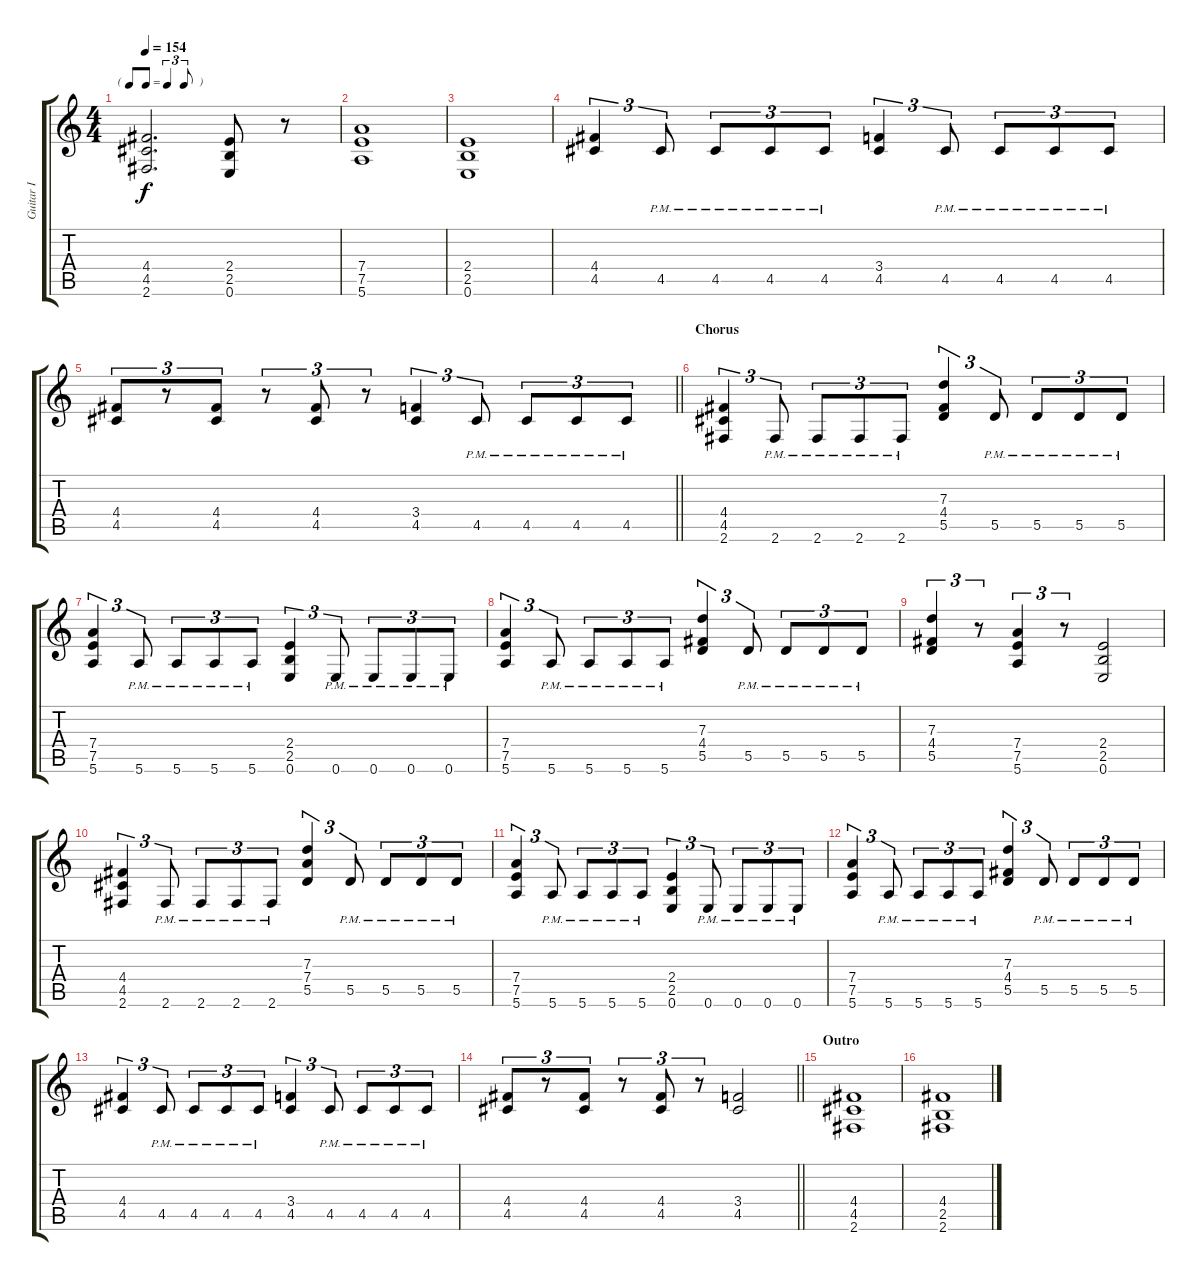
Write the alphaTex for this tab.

\track ("Guitar I" "Guitar I") {instrument overdrivenguitar}
\staff {score tabs}
\tuning (E4 B3 G3 D3 A2 E2) {hide}
\ts (4 4)
\tf triplet8th
\tempo 154
\clef g2
\ks c
(4.4{t} 4.5{t} 2.6{t}).2{d dy f} (2.4 2.5 0.6).8 r.8 |
(7.4 7.5 5.6).1 |
(2.4 2.5 0.6).1 |
(4.4 4.5).4{tu (3 2)} 4.5{pm}.8{tu (3 2)} 4.5{pm}.8{tu (3 2)} 4.5{pm}.8{tu (3 2)} 4.5{pm}.8{tu (3 2)} (3.4 4.5).4{tu (3 2)} 4.5{pm}.8{tu (3 2)} 4.5{pm}.8{tu (3 2)} 4.5{pm}.8{tu (3 2)} 4.5{pm}.8{tu (3 2)} |
\barLineRight lightlight
(4.4 4.5).8{tu (3 2)} r.8{tu (3 2)} (4.4 4.5).8{tu (3 2)} r.8{tu (3 2)} (4.4 4.5).8{tu (3 2)} r.8{tu (3 2)} (3.4 4.5).4{tu (3 2)} 4.5{pm}.8{tu (3 2)} 4.5{pm}.8{tu (3 2)} 4.5{pm}.8{tu (3 2)} 4.5{pm}.8{tu (3 2)} |
\section ("" "Chorus")
(4.4 4.5 2.6).4{tu (3 2)} 2.6{pm}.8{tu (3 2)} 2.6{pm}.8{tu (3 2)} 2.6{pm}.8{tu (3 2)} 2.6{pm}.8{tu (3 2)} (7.3 4.4 5.5).4{tu (3 2)} 5.5{pm}.8{tu (3 2)} 5.5{pm}.8{tu (3 2)} 5.5{pm}.8{tu (3 2)} 5.5{pm}.8{tu (3 2)} |
(7.4 7.5 5.6).4{tu (3 2)} 5.6{pm}.8{tu (3 2)} 5.6{pm}.8{tu (3 2)} 5.6{pm}.8{tu (3 2)} 5.6{pm}.8{tu (3 2)} (2.4 2.5 0.6).4{tu (3 2)} 0.6{pm}.8{tu (3 2)} 0.6{pm}.8{tu (3 2)} 0.6{pm}.8{tu (3 2)} 0.6{pm}.8{tu (3 2)} |
(7.4 7.5 5.6).4{tu (3 2)} 5.6{pm}.8{tu (3 2)} 5.6{pm}.8{tu (3 2)} 5.6{pm}.8{tu (3 2)} 5.6{pm}.8{tu (3 2)} (7.3 4.4 5.5).4{tu (3 2)} 5.5{pm}.8{tu (3 2)} 5.5{pm}.8{tu (3 2)} 5.5{pm}.8{tu (3 2)} 5.5{pm}.8{tu (3 2)} |
(7.3 4.4 5.5).4{tu (3 2)} r.8{tu (3 2)} (7.4 7.5 5.6).4{tu (3 2)} r.8{tu (3 2)} (2.4 2.5 0.6).2 |
(4.4 4.5 2.6).4{tu (3 2)} 2.6{pm}.8{tu (3 2)} 2.6{pm}.8{tu (3 2)} 2.6{pm}.8{tu (3 2)} 2.6{pm}.8{tu (3 2)} (7.3 7.4 5.5).4{tu (3 2)} 5.5{pm}.8{tu (3 2)} 5.5{pm}.8{tu (3 2)} 5.5{pm}.8{tu (3 2)} 5.5{pm}.8{tu (3 2)} |
(7.4 7.5 5.6).4{tu (3 2)} 5.6{pm}.8{tu (3 2)} 5.6{pm}.8{tu (3 2)} 5.6{pm}.8{tu (3 2)} 5.6{pm}.8{tu (3 2)} (2.4 2.5 0.6).4{tu (3 2)} 0.6{pm}.8{tu (3 2)} 0.6{pm}.8{tu (3 2)} 0.6{pm}.8{tu (3 2)} 0.6{pm}.8{tu (3 2)} |
(7.4 7.5 5.6).4{tu (3 2)} 5.6{pm}.8{tu (3 2)} 5.6{pm}.8{tu (3 2)} 5.6{pm}.8{tu (3 2)} 5.6{pm}.8{tu (3 2)} (7.3 4.4 5.5).4{tu (3 2)} 5.5{pm}.8{tu (3 2)} 5.5{pm}.8{tu (3 2)} 5.5{pm}.8{tu (3 2)} 5.5{pm}.8{tu (3 2)} |
(4.4 4.5).4{tu (3 2)} 4.5{pm}.8{tu (3 2)} 4.5{pm}.8{tu (3 2)} 4.5{pm}.8{tu (3 2)} 4.5{pm}.8{tu (3 2)} (3.4 4.5).4{tu (3 2)} 4.5{pm}.8{tu (3 2)} 4.5{pm}.8{tu (3 2)} 4.5{pm}.8{tu (3 2)} 4.5{pm}.8{tu (3 2)} |
\barLineRight lightlight
(4.4 4.5).8{tu (3 2)} r.8{tu (3 2)} (4.4 4.5).8{tu (3 2)} r.8{tu (3 2)} (4.4 4.5).8{tu (3 2)} r.8{tu (3 2)} (3.4 4.5).2 |
\section ("" "Outro")
(4.4 4.5 2.6).1 |
(4.4 2.5 2.6).1
